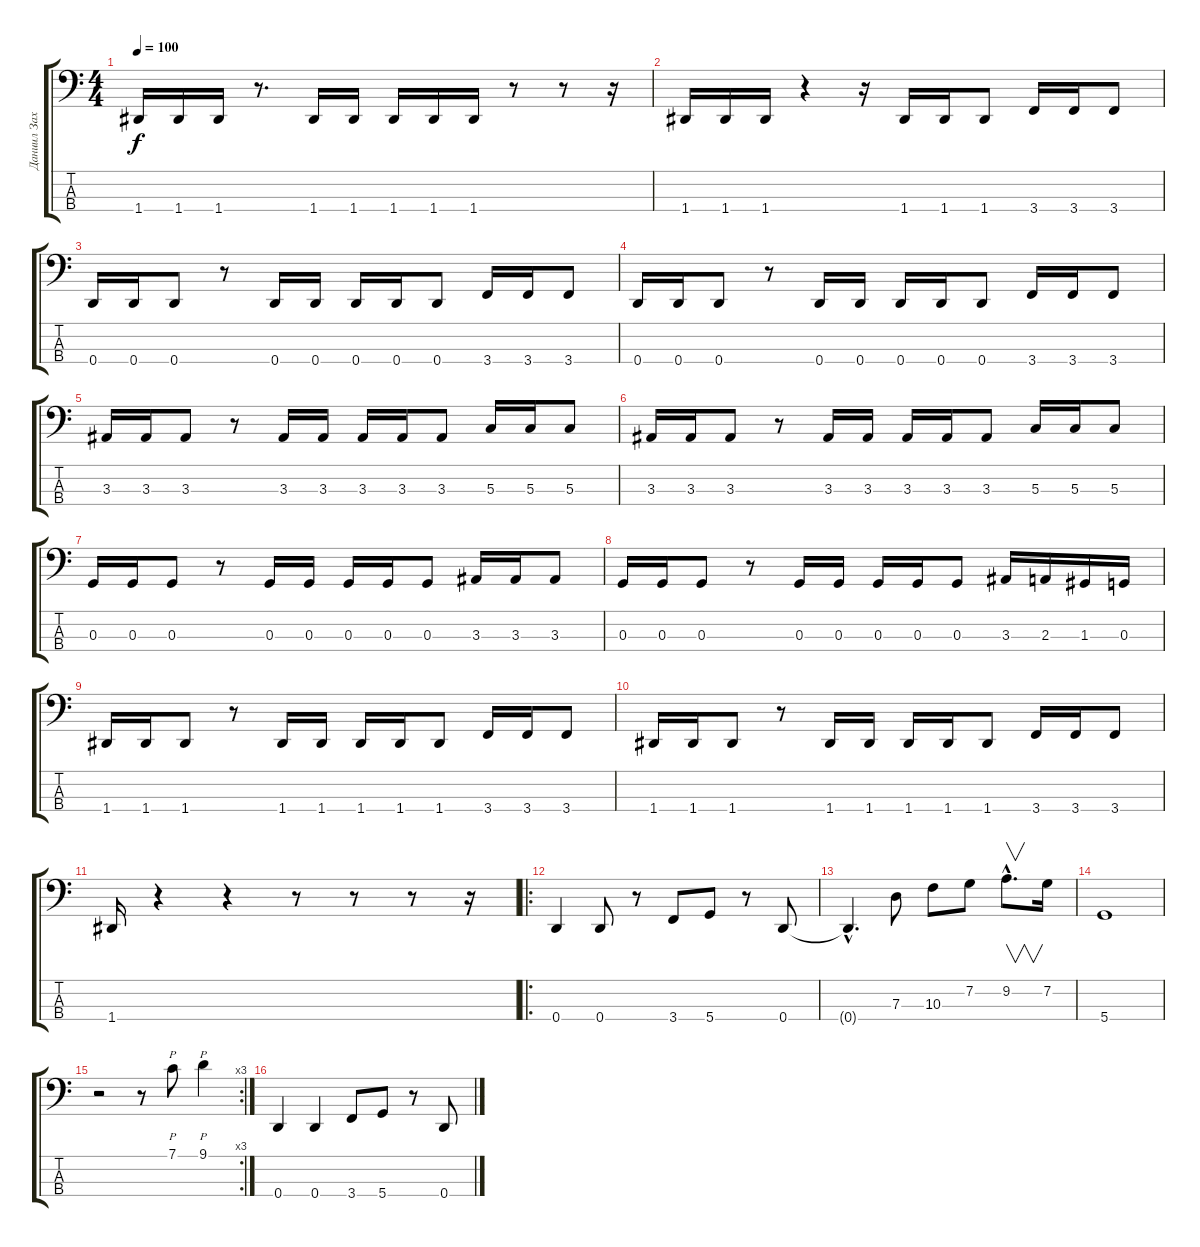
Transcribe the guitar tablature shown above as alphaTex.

\track ("Даниил Захаренков" "Даниил Зах") {instrument electricbasspick}
\staff {score tabs}
\tuning (F2 C2 G1 D1) {hide}
\ts (4 4)
\tempo 100
\clef f4
\ks c
1.4.16{dy f} 1.4.16 1.4.16 r.8{d} 1.4.16 1.4.16 1.4.16 1.4.16 1.4.16 r.8 r.8 r.16 |
1.4.16 1.4.16 1.4.16 r.4 r.16 1.4.16 1.4.16 1.4.8 3.4.16 3.4.16 3.4.8 |
0.4.16 0.4.16 0.4.8 r.8 0.4.16 0.4.16 0.4.16 0.4.16 0.4.8 3.4.16 3.4.16 3.4.8 |
0.4.16 0.4.16 0.4.8 r.8 0.4.16 0.4.16 0.4.16 0.4.16 0.4.8 3.4.16 3.4.16 3.4.8 |
3.3.16 3.3.16 3.3.8 r.8 3.3.16 3.3.16 3.3.16 3.3.16 3.3.8 5.3.16 5.3.16 5.3.8 |
3.3.16 3.3.16 3.3.8 r.8 3.3.16 3.3.16 3.3.16 3.3.16 3.3.8 5.3.16 5.3.16 5.3.8 |
0.3.16 0.3.16 0.3.8 r.8 0.3.16 0.3.16 0.3.16 0.3.16 0.3.8 3.3.16 3.3.16 3.3.8 |
0.3.16 0.3.16 0.3.8 r.8 0.3.16 0.3.16 0.3.16 0.3.16 0.3.8 3.3.16 2.3.16 1.3.16 0.3.16 |
1.4.16 1.4.16 1.4.8 r.8 1.4.16 1.4.16 1.4.16 1.4.16 1.4.8 3.4.16 3.4.16 3.4.8 |
1.4.16 1.4.16 1.4.8 r.8 1.4.16 1.4.16 1.4.16 1.4.16 1.4.8 3.4.16 3.4.16 3.4.8 |
1.4.16 r.4 r.4 r.8 r.8 r.8 r.16 |
\ro
0.4.4{instrument electricbassfinger} 0.4.8 r.8 3.4.8 5.4.8 r.8 0.4.8 |
0.4{hac t}.4{d} 7.3.8 10.3.8 7.2.8 9.2{hac}.8{v d} 7.2.16 |
5.4.1 |
\rc 3
r.2 r.8 7.1.8{p instrument slapbass1} 9.1.4{p} |
0.4.4{instrument electricbassfinger} 0.4.4 3.4.8 5.4.8 r.8 0.4.8
